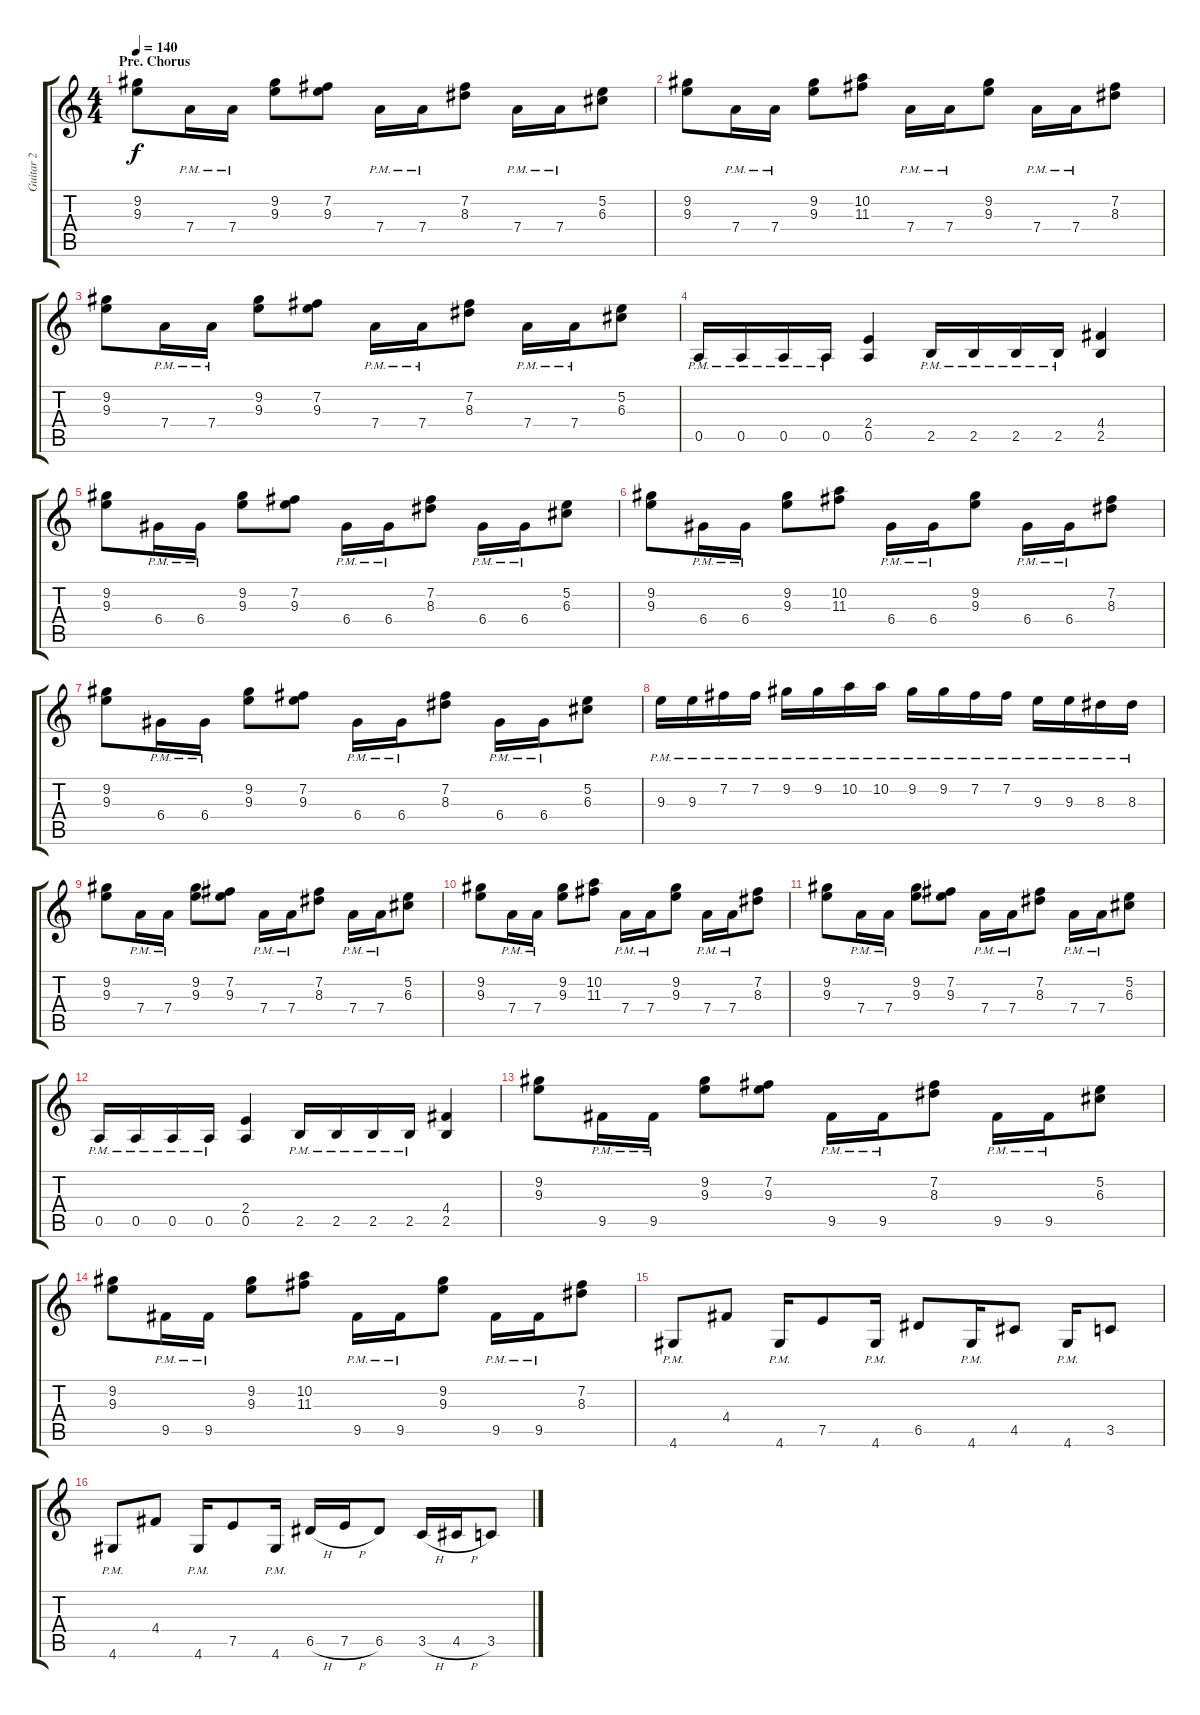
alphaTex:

\track ("Guitar 2" "Guitar 2") {instrument distortionguitar}
\staff {score tabs}
\tuning (E4 B3 G3 D3 A2 E2) {hide}
\ts (4 4)
\section ("" "Pre. Chorus")
\tempo 140
\clef g2
\ks c
(9.2 9.3).8{dy f} 7.4{pm}.16 7.4{pm}.16 (9.2 9.3).8 (7.2 9.3).8 7.4{pm}.16 7.4{pm}.16 (7.2 8.3).8 7.4{pm}.16 7.4{pm}.16 (5.2 6.3).8 |
(9.2 9.3).8 7.4{pm}.16 7.4{pm}.16 (9.2 9.3).8 (10.2 11.3).8 7.4{pm}.16 7.4{pm}.16 (9.2 9.3).8 7.4{pm}.16 7.4{pm}.16 (7.2 8.3).8 |
(9.2 9.3).8 7.4{pm}.16 7.4{pm}.16 (9.2 9.3).8 (7.2 9.3).8 7.4{pm}.16 7.4{pm}.16 (7.2 8.3).8 7.4{pm}.16 7.4{pm}.16 (5.2 6.3).8 |
0.5{pm}.16 0.5{pm}.16 0.5{pm}.16 0.5{pm}.16 (2.4 0.5).4 2.5{pm}.16 2.5{pm}.16 2.5{pm}.16 2.5{pm}.16 (4.4 2.5).4 |
(9.2 9.3).8 6.4{pm}.16 6.4{pm}.16 (9.2 9.3).8 (7.2 9.3).8 6.4{pm}.16 6.4{pm}.16 (7.2 8.3).8 6.4{pm}.16 6.4{pm}.16 (5.2 6.3).8 |
(9.2 9.3).8 6.4{pm}.16 6.4{pm}.16 (9.2 9.3).8 (10.2 11.3).8 6.4{pm}.16 6.4{pm}.16 (9.2 9.3).8 6.4{pm}.16 6.4{pm}.16 (7.2 8.3).8 |
(9.2 9.3).8 6.4{pm}.16 6.4{pm}.16 (9.2 9.3).8 (7.2 9.3).8 6.4{pm}.16 6.4{pm}.16 (7.2 8.3).8 6.4{pm}.16 6.4{pm}.16 (5.2 6.3).8 |
9.3{pm}.16 9.3{pm}.16 7.2{pm}.16 7.2{pm}.16 9.2{pm}.16 9.2{pm}.16 10.2{pm}.16 10.2{pm}.16 9.2{pm}.16 9.2{pm}.16 7.2{pm}.16 7.2{pm}.16 9.3{pm}.16 9.3{pm}.16 8.3{pm}.16 8.3{pm}.16 |
(9.2 9.3).8 7.4{pm}.16 7.4{pm}.16 (9.2 9.3).8 (7.2 9.3).8 7.4{pm}.16 7.4{pm}.16 (7.2 8.3).8 7.4{pm}.16 7.4{pm}.16 (5.2 6.3).8 |
(9.2 9.3).8 7.4{pm}.16 7.4{pm}.16 (9.2 9.3).8 (10.2 11.3).8 7.4{pm}.16 7.4{pm}.16 (9.2 9.3).8 7.4{pm}.16 7.4{pm}.16 (7.2 8.3).8 |
(9.2 9.3).8 7.4{pm}.16 7.4{pm}.16 (9.2 9.3).8 (7.2 9.3).8 7.4{pm}.16 7.4{pm}.16 (7.2 8.3).8 7.4{pm}.16 7.4{pm}.16 (5.2 6.3).8 |
0.5{pm}.16 0.5{pm}.16 0.5{pm}.16 0.5{pm}.16 (2.4 0.5).4 2.5{pm}.16 2.5{pm}.16 2.5{pm}.16 2.5{pm}.16 (4.4 2.5).4 |
(9.2 9.3).8 9.5{pm}.16 9.5{pm}.16 (9.2 9.3).8 (7.2 9.3).8 9.5{pm}.16 9.5{pm}.16 (7.2 8.3).8 9.5{pm}.16 9.5{pm}.16 (5.2 6.3).8 |
(9.2 9.3).8 9.5{pm}.16 9.5{pm}.16 (9.2 9.3).8 (10.2 11.3).8 9.5{pm}.16 9.5{pm}.16 (9.2 9.3).8 9.5{pm}.16 9.5{pm}.16 (7.2 8.3).8 |
4.6{pm}.8 4.4.8 4.6{pm}.16 7.5.8 4.6{pm}.16 6.5.8 4.6{pm}.16 4.5.8 4.6{pm}.16 3.5.8 |
4.6{pm}.8 4.4.8 4.6{pm}.16 7.5.8 4.6{pm}.16 6.5{h}.16 7.5{h}.16 6.5.8 3.5{h}.16 4.5{h}.16 3.5.8
